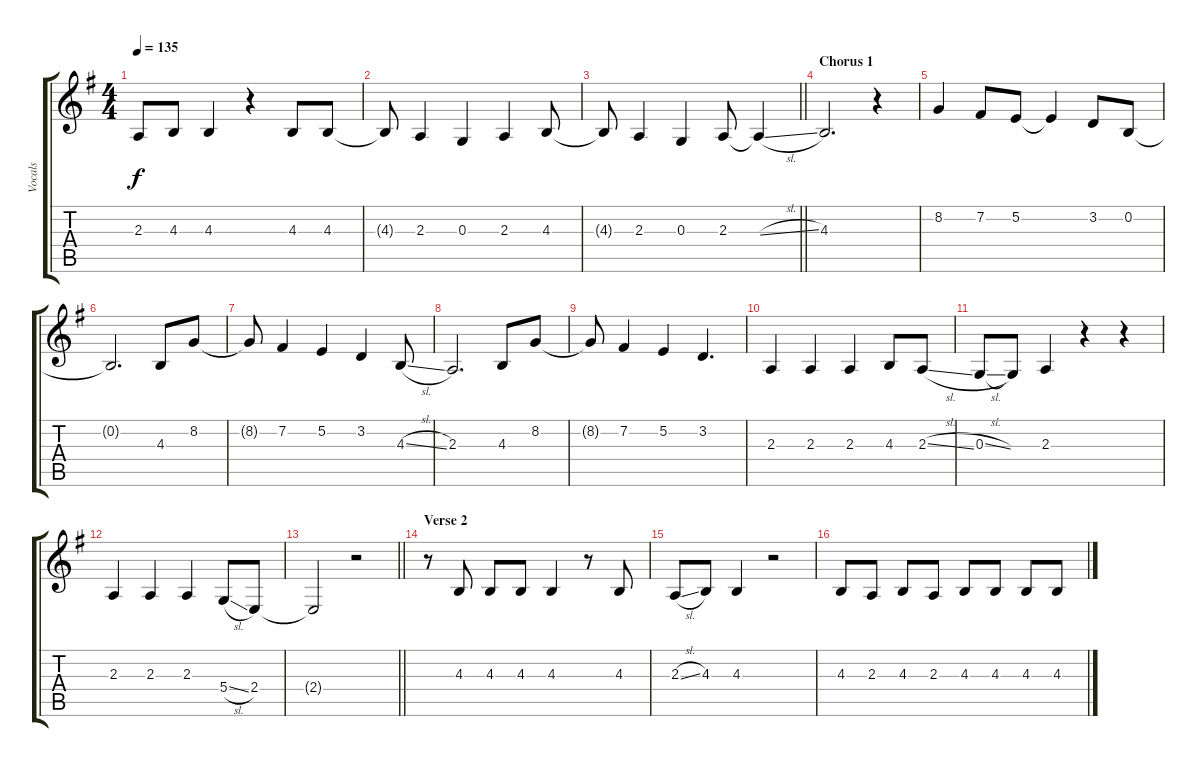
\track ("Vocals" "Vocals") {instrument tenorsax}
\staff {score tabs}
\tuning (E4 B3 G3 D3 A2 E2) {hide}
\ts (4 4)
\tempo 135
\clef g2
\ks g
2.3.8{dy f} 4.3.8 4.3.4 r.4 4.3.8 4.3.8 |
4.3{t}.8 2.3.4 0.3.4 2.3.4 4.3.8 |
\barLineRight lightlight
4.3{t}.8 2.3.4 0.3.4 2.3.8 2.3{sl t}.4 |
\section ("" "Chorus 1")
4.3.2{d} r.4 |
8.2.4 7.2.8 5.2.8 5.2{t}.4 3.2.8 0.2.8 |
0.2{t}.2{d} 4.3.8 8.2.8 |
8.2{t}.8 7.2.4 5.2.4 3.2.4 4.3{sl}.8 |
2.3.2{d} 4.3.8 8.2.8 |
8.2{t}.8 7.2.4 5.2.4 3.2.4{d} |
2.3.4 2.3.4 2.3.4 4.3.8 2.3{sl}.8 |
0.3{sl}.8 0.3{t}.8 2.3.4 r.4 r.4 |
2.3.4 2.3.4 2.3.4 5.4{sl}.8 2.4.8 |
\barLineRight lightlight
2.4{t}.2 r.2 |
\section ("" "Verse 2")
r.8 4.3.8 4.3.8 4.3.8 4.3.4 r.8 4.3.8 |
2.3{sl}.8 4.3.8 4.3.4 r.2 |
4.3.8 2.3.8 4.3.8 2.3.8 4.3.8 4.3.8 4.3.8 4.3.8
